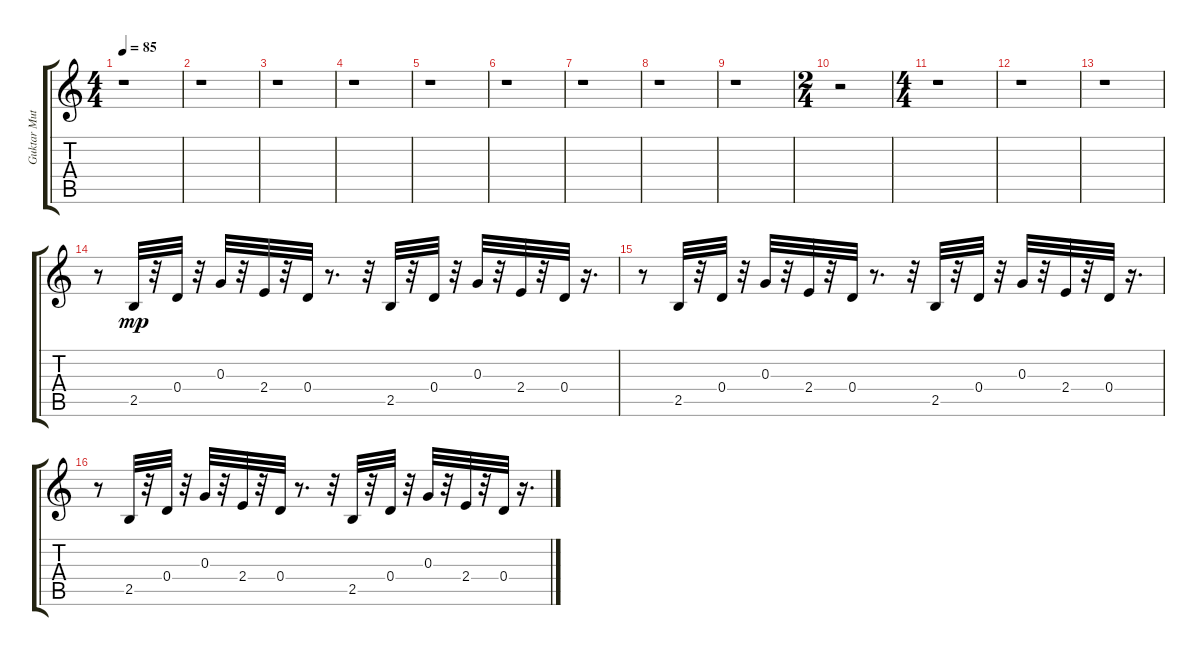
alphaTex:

\track ("Guktar Muted" "Guktar Mut") {instrument electricguitarmuted}
\staff {score tabs}
\tuning (E4 B3 G3 D3 A2 E2) {hide}
\ts (4 4)
\tempo 85
\clef g2
\ks c
r.1{dy mp instrument electricguitarmuted} |
r.1 |
r.1 |
r.1 |
r.1 |
r.1 |
r.1 |
r.1 |
r.1 |
\ts (2 4)
r.2 |
\ts (4 4)
r.1 |
r.1 |
r.1 |
r.8 2.5.32 r.32 0.4.32 r.32 0.3.32 r.32 2.4.32 r.32 0.4.32 r.8{d} r.32 2.5.32 r.32 0.4.32 r.32 0.3.32 r.32 2.4.32 r.32 0.4.32 r.16{d} |
r.8 2.5.32 r.32 0.4.32 r.32 0.3.32 r.32 2.4.32 r.32 0.4.32 r.8{d} r.32 2.5.32 r.32 0.4.32 r.32 0.3.32 r.32 2.4.32 r.32 0.4.32 r.16{d} |
r.8 2.5.32 r.32 0.4.32 r.32 0.3.32 r.32 2.4.32 r.32 0.4.32 r.8{d} r.32 2.5.32 r.32 0.4.32 r.32 0.3.32 r.32 2.4.32 r.32 0.4.32 r.16{d}
